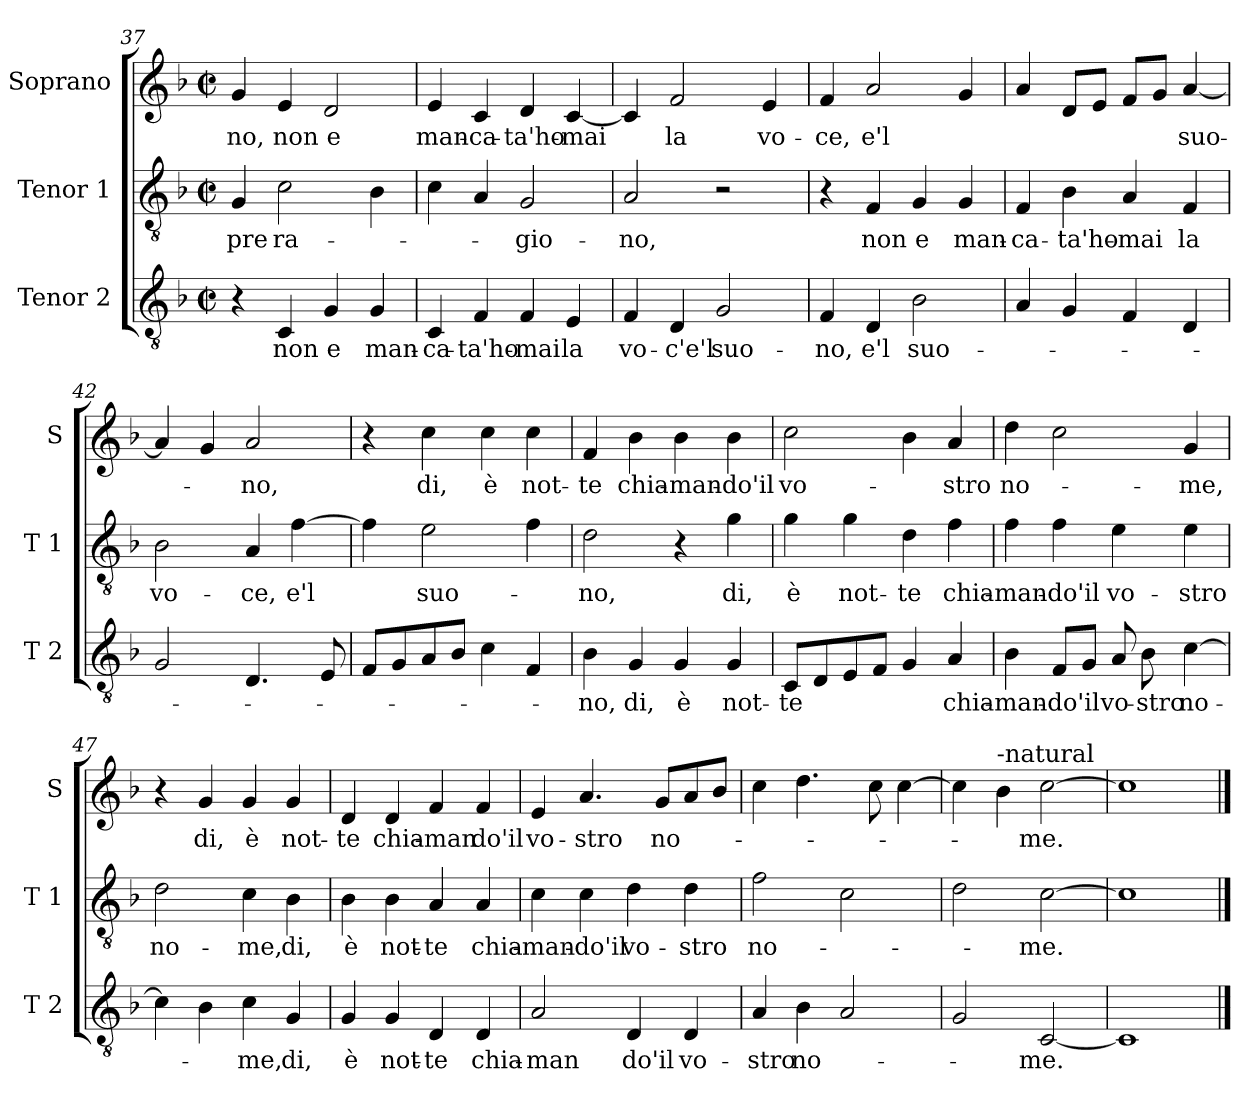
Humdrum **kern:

**kern	**text	**kern	**text	**kern	**text
*part3	*part3	*part2	*part2	*part1	*part1
*staff3	*staff3	*staff2	*staff2	*staff1	*staff1
*I"Tenor 2	*	*I"Tenor 1	*	*I"Soprano	*
*I'T 2	*	*I'T 1	*	*I'S	*
!!LO:PB:g=z
*clefGv2	*	*clefGv2	*	*clefG2	*
*k[b-]	*	*k[b-]	*	*k[b-]	*
*F:	*	*F:	*	*F:	*
*M2/2	*	*M2/2	*	*M2/2	*
*met(c|)	*	*met(c|)	*	*met(c|)	*
=37	=37	=37	=37	=37	=37
!	!	!	!LO:LY:b	!	!LO:LY:b
4r	.	4G/	-pre	4g/	-no,
!	!LO:LY:b	!	!LO:LY:b	!	!LO:LY:b
4C/	non	2c\	ra-	4e/	non
!	!LO:LY:b	!	!	!	!LO:LY:b
4G/	e	.	.	2d/	e
!	!LO:LY:b	!	!	!	!
4G/	man-	4B-\	.	.	.
=38	=38	=38	=38	=38	=38
!	!LO:LY:b	!	!	!	!LO:LY:b
4C/	-ca-	4c\	.	4e/	man-
!	!LO:LY:b	!	!	!	!LO:LY:b
4F/	-ta'ho-	4A/	.	4c/	-ca-
!	!LO:LY:b	!	!LO:LY:b	!	!LO:LY:b
4F/	-mai	2G/	-gio-	4d/	-ta'ho-
!	!LO:LY:b	!	!	!	!LO:LY:b
4E/	la	.	.	[4c/	-mai
=39	=39	=39	=39	=39	=39
!	!LO:LY:b	!	!LO:LY:b	!	!
4F/	vo-	2A/	-no,	4c/]	.
!	!LO:LY:b	!	!	!	!LO:LY:b
4D/	-c'e'l	.	.	2f/	la
!	!LO:LY:b	!	!	!	!
2G/	suo-	2r	.	.	.
!	!	!	!	!	!LO:LY:b
.	.	.	.	4e/	vo-
=40	=40	=40	=40	=40	=40
!	!LO:LY:b	!	!	!	!LO:LY:b
4F/	-no,	4r	.	4f/	-ce,
!	!LO:LY:b	!	!LO:LY:b	!	!LO:LY:b
4D/	e'l	4F/	non	2a/	e'l
!	!LO:LY:b	!	!LO:LY:b	!	!
2B-\	suo-	4G/	e	.	.
!	!	!	!LO:LY:b	!	!
.	.	4G/	man-	4g/	.
=41	=41	=41	=41	=41	=41
!	!	!	!LO:LY:b	!	!
4A/	.	4F/	-ca-	4a/	.
!	!	!	!LO:LY:b	!	!
4G/	.	4B-\	-ta'ho-	8d/L	.
.	.	.	.	8e/J	.
!	!	!	!LO:LY:b	!	!
4F/	.	4A/	-mai	8f/L	.
.	.	.	.	8g/J	.
!	!	!	!LO:LY:b	!	!LO:LY:b
4D/	.	4F/	la	[4a/	suo-
!!LO:LB:g=z
=42	=42	=42	=42	=42	=42
!	!	!	!LO:LY:b	!	!
2G/	.	2B-\	vo-	4a/]	.
.	.	.	.	4g/	.
!	!	!	!LO:LY:b	!	!LO:LY:b
4.D/	.	4A/	-ce,	2a/	-no,
!	!	!	!LO:LY:b	!	!
.	.	[4f\	e'l	.	.
8E/	.	.	.	.	.
=43	=43	=43	=43	=43	=43
8F/L	.	4f\]	.	4r	.
8G/	.	.	.	.	.
!	!	!	!LO:LY:b	!	!LO:LY:b
8A/	.	2e\	suo-	4cc\	di,
8B-/J	.	.	.	.	.
!	!	!	!	!	!LO:LY:b
4c\	.	.	.	4cc\	è
!	!	!	!	!	!LO:LY:b
4F/	.	4f\	.	4cc\	not-
=44	=44	=44	=44	=44	=44
!	!LO:LY:b	!	!LO:LY:b	!	!LO:LY:b
4B-\	-no,	2d\	-no,	4f/	-te
!	!LO:LY:b	!	!	!	!LO:LY:b
4G/	di,	.	.	4b-\	chia-
!	!LO:LY:b	!	!	!	!LO:LY:b
4G/	è	4r	.	4b-\	-man-
!	!LO:LY:b	!	!LO:LY:b	!	!LO:LY:b
4G/	not-	4g\	di,	4b-\	-do'il
=45	=45	=45	=45	=45	=45
!	!LO:LY:b	!	!LO:LY:b	!	!LO:LY:b
8C/L	-te	4g\	è	2cc\	vo-
8D/	.	.	.	.	.
!	!	!	!LO:LY:b	!	!
8E/	.	4g\	not-	.	.
8F/J	.	.	.	.	.
!	!	!	!LO:LY:b	!	!
4G/	.	4d\	-te	4b-\	.
!	!LO:LY:b	!	!LO:LY:b	!	!LO:LY:b
4A/	chia-	4f\	chia-	4a/	-stro
=46	=46	=46	=46	=46	=46
!	!LO:LY:b	!	!LO:LY:b	!	!LO:LY:b
4B-\	-man-	4f\	-man-	4dd\	no-
!	!LO:LY:b	!	!LO:LY:b	!	!
8F/L	-do'il	4f\	-do'il	2cc\	.
8G/J	.	.	.	.	.
!	!LO:LY:b	!	!LO:LY:b	!	!
8A/	vo-	4e\	vo-	.	.
!	!LO:LY:b	!	!	!	!
8B-\	-stro	.	.	.	.
!	!LO:LY:b	!	!LO:LY:b	!	!LO:LY:b
[4c\	no-	4e\	-stro	4g/	-me,
!!LO:LB:g=z
=47	=47	=47	=47	=47	=47
!	!	!	!LO:LY:b	!	!
4c\]	.	2d\	no-	4r	.
!	!	!	!	!	!LO:LY:b
4B-\	.	.	.	4g/	di,
!	!LO:LY:b	!	!LO:LY:b	!	!LO:LY:b
4c\	-me,	4c\	-me,	4g/	è
!	!LO:LY:b	!	!LO:LY:b	!	!LO:LY:b
4G/	di,	4B-\	di,	4g/	not-
=48	=48	=48	=48	=48	=48
!	!LO:LY:b	!	!LO:LY:b	!	!LO:LY:b
4G/	è	4B-\	è	4d/	-te
!	!LO:LY:b	!	!LO:LY:b	!	!LO:LY:b
4G/	not-	4B-\	not-	4d/	chia-
!	!LO:LY:b	!	!LO:LY:b	!	!LO:LY:b
4D/	-te	4A/	-te	4f/	-man
!	!LO:LY:b	!	!LO:LY:b	!	!LO:LY:b
4D/	chia-	4A/	chia-	4f/	do'il
=49	=49	=49	=49	=49	=49
!	!LO:LY:b	!	!LO:LY:b	!	!LO:LY:b
2A/	-man	4c\	-man-	4e/	vo-
!	!	!	!LO:LY:b	!	!LO:LY:b
.	.	4c\	-do'il	4.a/	-stro
!	!LO:LY:b	!	!LO:LY:b	!	!
4D/	do'il	4d\	vo-	.	.
!	!	!	!	!	!LO:LY:b
.	.	.	.	8g/L	no-
!	!LO:LY:b	!	!LO:LY:b	!	!
4D/	vo-	4d\	-stro	8a/	.
.	.	.	.	8b-/J	.
=50	=50	=50	=50	=50	=50
!	!LO:LY:b	!	!LO:LY:b	!	!
4A/	-stro	2f\	no-	4cc\	.
!	!LO:LY:b	!	!	!	!
4B-\	no-	.	.	4.dd\	.
2A/	.	2c\	.	.	.
.	.	.	.	8cc\	.
.	.	.	.	[4cc\	.
=51	=51	=51	=51	=51	=51
2G/	.	2d\	.	4cc\]	.
!	!	!	!	!LO:TX:a:t=-natural	!
.	.	.	.	4b-\	.
!	!LO:LY:b	!	!LO:LY:b	!	!LO:LY:b
[2C/	-me.	[2c\	-me.	[2cc\	-me.
=52	=52	=52	=52	=52	=52
1C]	.	1c]	.	1cc]	.
==	==	==	==	==	==
*-	*-	*-	*-	*-	*-
